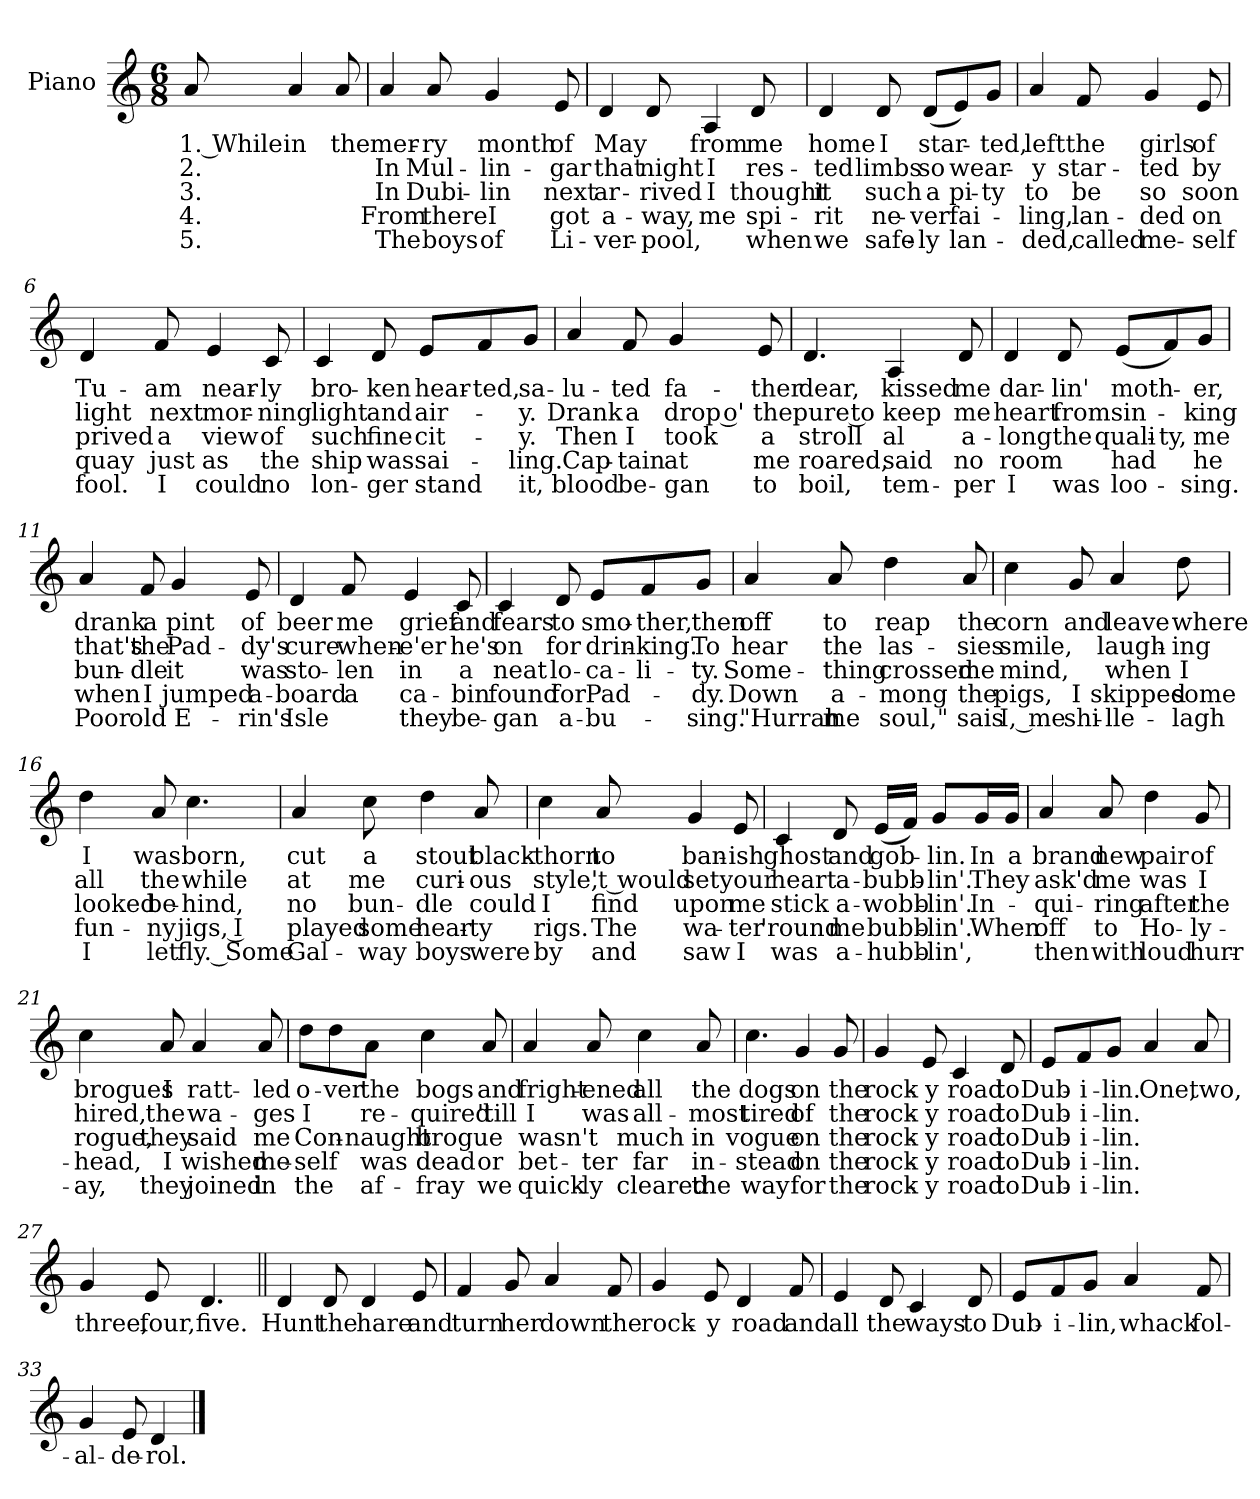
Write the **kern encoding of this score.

**kern	**text	**text	**text	**text	**text
*part1	*part1	*part1	*part1	*part1	*part1
*staff1	*staff1	*staff1	*staff1	*staff1	*staff1
*I"Piano	*	*	*	*	*
*I'Pno	*	*	*	*	*
*clefG2	*	*	*	*	*
*M6/8	*	*	*	*	*
=1	=1	=1	=1	=1	=1
8a	1. While	2.	3.	4.	5.
4a	in	.	.	.	.
8a	the	.	.	.	.
=2	=2	=2	=2	=2	=2
4a	mer-	In	In	From	The
8a	-ry	Mul-	Dubi-	there	boys
4g	month	-lin-	-lin	I	of
8e	of	-gar	next	got	Li-
=3	=3	=3	=3	=3	=3
4d	May	that	ar-	a-	-ver-
8d	.	night	-rived	-way,	-pool,
4A	from	I	I	me	.
8d	me	res-	thought	spi-	when
=4	=4	=4	=4	=4	=4
4d	home	-ted	it	-rit	we
8d	I	limbs	such	ne-	safe-
(8dL	star-	so	a	-ver	-ly
8e)	.	wear-	pi-	fai-	lan-
8gJ	-ted,	.	-ty	.	.
=5	=5	=5	=5	=5	=5
4a	left	-y	to	-ling,	-ded,
8f	the	star-	be	lan-	called
4g	girls	-ted	so	-ded	me-
8e	of	by	soon	on	-self
=6	=6	=6	=6	=6	=6
4d	Tu-	light	prived	quay	fool.
8f	-am	next	a	just	I
4e	near-	mor-	view	as	could
8c	-ly	-ning	of	the	no
!!LO:LB:g=z
=7	=7	=7	=7	=7	=7
4c	bro-	light	such	ship	lon-
8d	-ken	and	fine	was	-ger
8eL	hear-	air-	cit-	sai-	stand
8f	-ted,	.	.	.	.
8gJ	sa-	-y.	-y.	-ling.	it,
=8	=8	=8	=8	=8	=8
4a	-lu-	Drank	Then	Cap-	blood
8f	-ted	a	I	-tain	be-
4g	fa-	drop o'	took	at	-gan
8e	-ther	the	a	me	to
=9	=9	=9	=9	=9	=9
4.d	dear,	pure to	stroll	roared,	boil,
4A	kissed	keep	al	said	tem-
8d	me	me	a-	no	-per
=10	=10	=10	=10	=10	=10
4d	dar-	heart	-long	room	I
8d	-lin'	from	the	.	was
(8eL	moth-	sin-	quali-	had	loo-
8f)	.	.	-ty,	.	.
8gJ	-er,	-king	me	he	-sing.
=11	=11	=11	=11	=11	=11
4a	drank	that's	bun-	when	Poor
8f	a	the	-dle	I	old
4g	pint	Pad-	it	jumped	E-
8e	of	-dy's	was	a-	-rin's
=12	=12	=12	=12	=12	=12
4d	beer	cure	sto-	-board	Isle
8f	me	when-	-len	a	.
4e	grief	-e'er	in	ca-	they
8c	and	he's	a	-bin	be-
!!LO:LB:g=z
=13	=13	=13	=13	=13	=13
4c	fears	on	neat	found	-gan
8d	to	for	lo-	for	a-
8eL	smo-	drin-	-ca-	Pad-	-bu-
8f	-ther,	-king.	-li-	.	.
8gJ	then	To	-ty.	-dy.	-sing.
=14	=14	=14	=14	=14	=14
4a	off	hear	Some-	Down	"Hurrah
8a	to	the	-thing	a-	me
4dd	reap	las-	crossed	-mong	soul,"
8a	the	-sies	me	the	sais
=15	=15	=15	=15	=15	=15
4cc	corn	smile,	mind,	pigs,	I, me
8g	and	.	.	I	shi-
4a	leave	laugh-	when	skipped	-lle-
8dd	where	-ing	I	some	-lagh
=16	=16	=16	=16	=16	=16
4dd	I	all	looked	fun-	I
8a	was	the	be-	-ny	let
4.cc	born,	while	-hind,	jigs, I	fly. Some
=17	=17	=17	=17	=17	=17
4a	cut	at	no	played	Gal-
8cc	a	me	bun-	some	-way
4dd	stout	curi-	-dle	hear-	boys
8a	black-	-ous	could	-ty	were
!!LO:LB:g=z
=18	=18	=18	=18	=18	=18
4cc	-thorn	style,	I	rigs.	by
8a	to	't would	find	The	and
4g	ban-	set	upon	wa-	saw
8e	-ish	your	me	-ter	I
=19	=19	=19	=19	=19	=19
4c	ghost	heart	stick	'round	was
8d	and	a-	a-	me	a-
(16eLL	gob-	-bubb-	-wobb-	bubb-	-hubb-
16fJJ)	.	.	.	.	.
8gL	-lin.	-lin'.	-lin'.	-lin'.	-lin',
16gL	In	They	In-	When	.
16gJJ	a	.	.	.	.
=20	=20	=20	=20	=20	=20
4a	brand	ask'd	-qui-	off	then
8a	new	me	-ring	to	with
4dd	pair	was	after	Ho-	loud
8g	of	I	the	-ly-	hurr-
=21	=21	=21	=21	=21	=21
4cc	brogues	hired,	rogue,	-head,	-ay,
8a	I	the	they	I	they
4a	ratt-	wa-	said	wished	joined
8a	-led	-ges	me	me-	in
=22	=22	=22	=22	=22	=22
8ddL	o-	I	Con-	-self	the
8dd	-ver	.	.	.	.
8aJ	the	re-	-naught	was	af-
4cc	bogs	-quired	brogue	dead	-fray
8a	and	'till	.	or	we
!!LO:LB:g=z
=23	=23	=23	=23	=23	=23
4a	fright-	I	wasn't	bet-	quick-
8a	-ened	was	.	-ter	-ly
4cc	all	all-	much	far	cleared
8a	the	-most	in	in-	the
=24	=24	=24	=24	=24	=24
4.cc	dogs	tired	vogue	-stead	way
4g	on	of	on	on	for
8g	the	the	the	the	the
=25	=25	=25	=25	=25	=25
4g	rock-	rock-	rock-	rock-	rock-
8e	-y	-y	-y	-y	-y
4c	road	road	road	road	road
8d	to	to	to	to	to
=26	=26	=26	=26	=26	=26
8eL	Dub-	Dub-	Dub-	Dub-	Dub-
8f	-i-	-i-	-i-	-i-	-i-
8gJ	-lin.	-lin.	-lin.	-lin.	-lin.
4a	One,	.	.	.	.
8a	two,	.	.	.	.
=27	=27	=27	=27	=27	=27
4g	three,	.	.	.	.
8e	four,	.	.	.	.
4.d	five.	.	.	.	.
=28||	=28||	=28||	=28||	=28||	=28||
4d	Hunt	.	.	.	.
8d	the	.	.	.	.
4d	hare	.	.	.	.
8e	and	.	.	.	.
=29	=29	=29	=29	=29	=29
4f	turn	.	.	.	.
8g	her	.	.	.	.
4a	down	.	.	.	.
8f	the	.	.	.	.
!!LO:PB:g=z
=30	=30	=30	=30	=30	=30
4g	rock-	.	.	.	.
8e	-y	.	.	.	.
4d	road	.	.	.	.
8f	and	.	.	.	.
=31	=31	=31	=31	=31	=31
4e	all	.	.	.	.
8d	the	.	.	.	.
4c	ways	.	.	.	.
8d	to	.	.	.	.
=32	=32	=32	=32	=32	=32
8eL	Dub-	.	.	.	.
8f	-i-	.	.	.	.
8gJ	-lin,	.	.	.	.
4a	whack	.	.	.	.
8f	fol-	.	.	.	.
=33	=33	=33	=33	=33	=33
4g	-al-	.	.	.	.
8e	-de-	.	.	.	.
4d	-rol.	.	.	.	.
==	==	==	==	==	==
*-	*-	*-	*-	*-	*-
